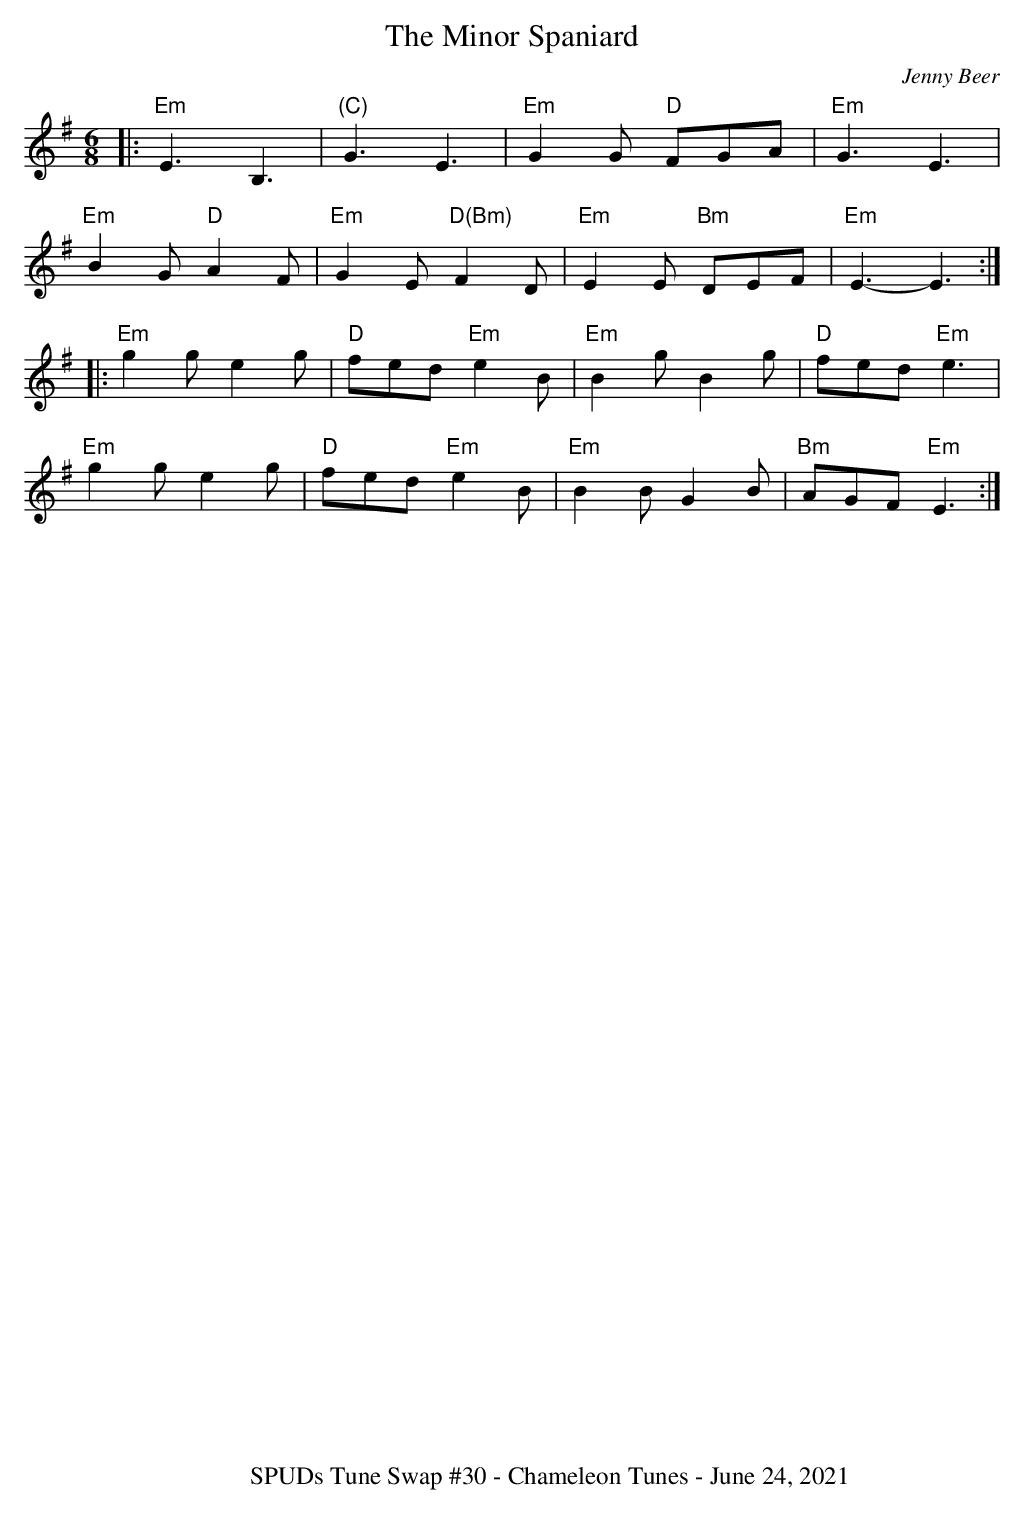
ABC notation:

X:1
T: The Minor Spaniard
C: Jenny Beer
M: 6/8
L: 1/8
K: Em
|:"Em"E3     B,3 | "(C)"G3     E3  | "Em"G2G  "D"FGA | "Em"G3  E3 |
 "Em"B2G "D"A2F | "Em"G2E "D(Bm)"F2D | "Em"E2E "Bm"DEF | "Em"E3- E3 :|
|:"Em"g2g e2g | "D"fed "Em"e2B | "Em"B2g B2g | "D"fed  "Em"e3 |
 "Em"g2g e2g | "D"fed "Em"e2B | "Em"B2B G2B | "Bm"AGF "Em"E3 :|
